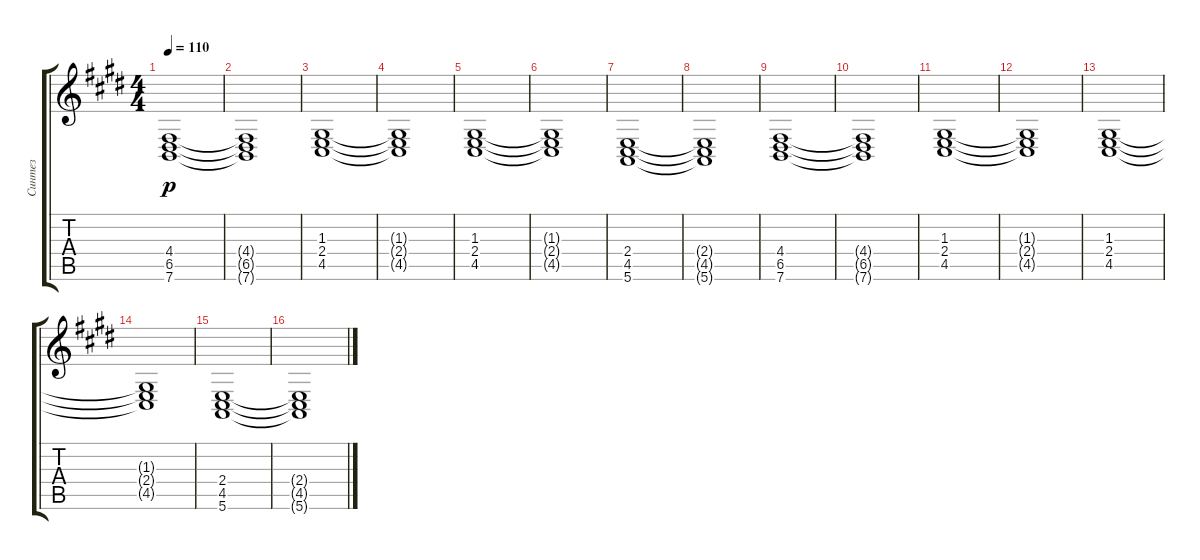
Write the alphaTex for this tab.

\track ("Синтез" "Синтез") {instrument stringensemble1}
\staff {score tabs}
\tuning (E4 B3 G3 D3 A2 E2) {hide}
\ts (4 4)
\tempo 110
\clef g2
\ks c#minor
(4.4 6.5 7.6).1{dy p} |
(4.4{t} 6.5{t} 7.6{t}).1 |
(1.3 2.4 4.5).1 |
(1.3{t} 2.4{t} 4.5{t}).1 |
(1.3 2.4 4.5).1 |
(1.3{t} 2.4{t} 4.5{t}).1 |
(2.4 4.5 5.6).1 |
(2.4{t} 4.5{t} 5.6{t}).1 |
(4.4 6.5 7.6).1 |
(4.4{t} 6.5{t} 7.6{t}).1 |
(1.3 2.4 4.5).1 |
(1.3{t} 2.4{t} 4.5{t}).1 |
(1.3 2.4 4.5).1 |
(1.3{t} 2.4{t} 4.5{t}).1 |
(2.4 4.5 5.6).1 |
(2.4{t} 4.5{t} 5.6{t}).1
